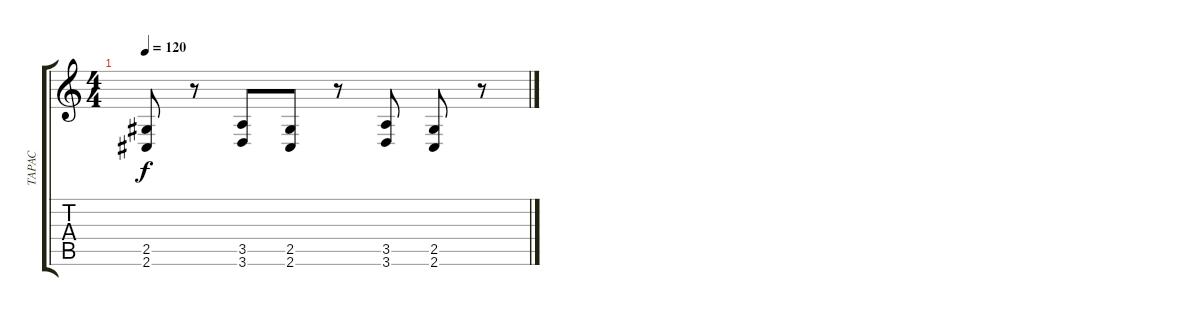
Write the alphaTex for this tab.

\track ("ТАРАС" "ТАРАС") {instrument distortionguitar}
\staff {score tabs}
\tuning (Db4 Ab3 E3 B2 Gb2 B1) {hide}
\ts (4 4)
\tempo 120
\clef g2
\ks c
(2.5 2.6).8{dy f} r.8 (3.5 3.6).8 (2.5 2.6).8 r.8 (3.5 3.6).8 (2.5 2.6).8 r.8
